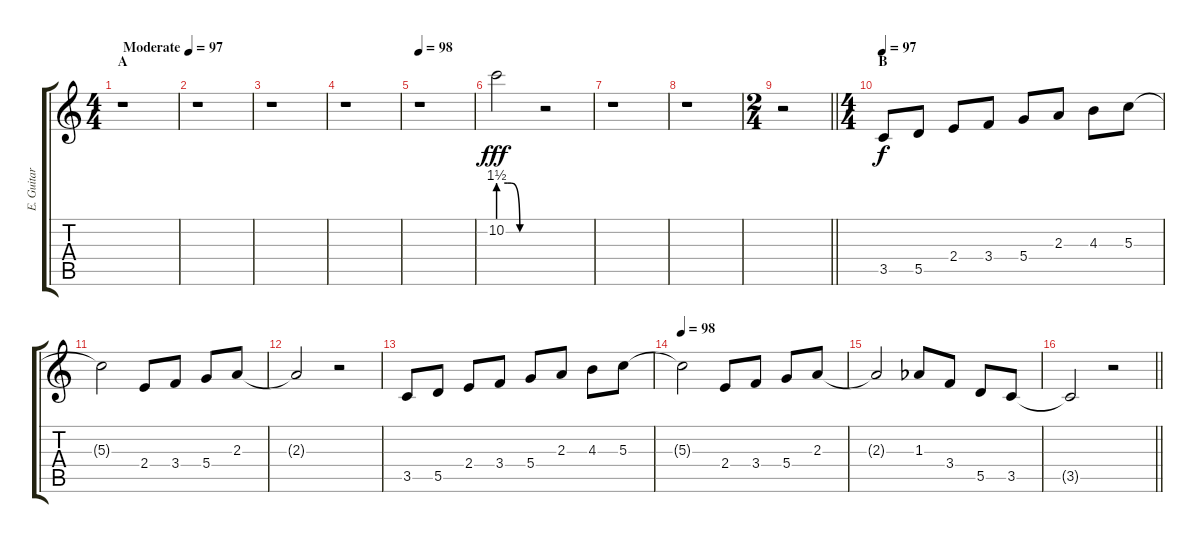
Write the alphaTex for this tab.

\track ("E. Guitar" "E. Guitar") {instrument overdrivenguitar}
\staff {score tabs}
\tuning (E4 B3 G3 D3 A2 E2) {hide}
\ts (4 4)
\section ("" "A")
\tempo (97 "Moderate")
\clef g2
\ks c
r.1{dy fff instrument overdrivenguitar} |
r.1 |
r.1 |
r.1 |
\tempo 98
r.1 |
10.2{be (custom 0 6 15 6 20 6 34 0 60 0)}.2 r.2 |
r.1 |
r.1 |
\ts (2 4)
\barLineRight lightlight
r.2 |
\ts (4 4)
\section ("" "B")
\tempo 97
3.5.8{dy f} 5.5.8 2.4.8 3.4.8 5.4.8 2.3.8 4.3.8 5.3.8 |
5.3{t}.2 2.4.8 3.4.8 5.4.8 2.3.8 |
2.3{t}.2 r.2 |
3.5.8 5.5.8 2.4.8 3.4.8 5.4.8 2.3.8 4.3.8 5.3.8 |
\tempo 98
5.3{t}.2 2.4.8 3.4.8 5.4.8 2.3.8 |
2.3{t}.2 1.3{acc b}.8 3.4.8 5.5.8 3.5.8 |
\barLineRight lightlight
3.5{t}.2 r.2
